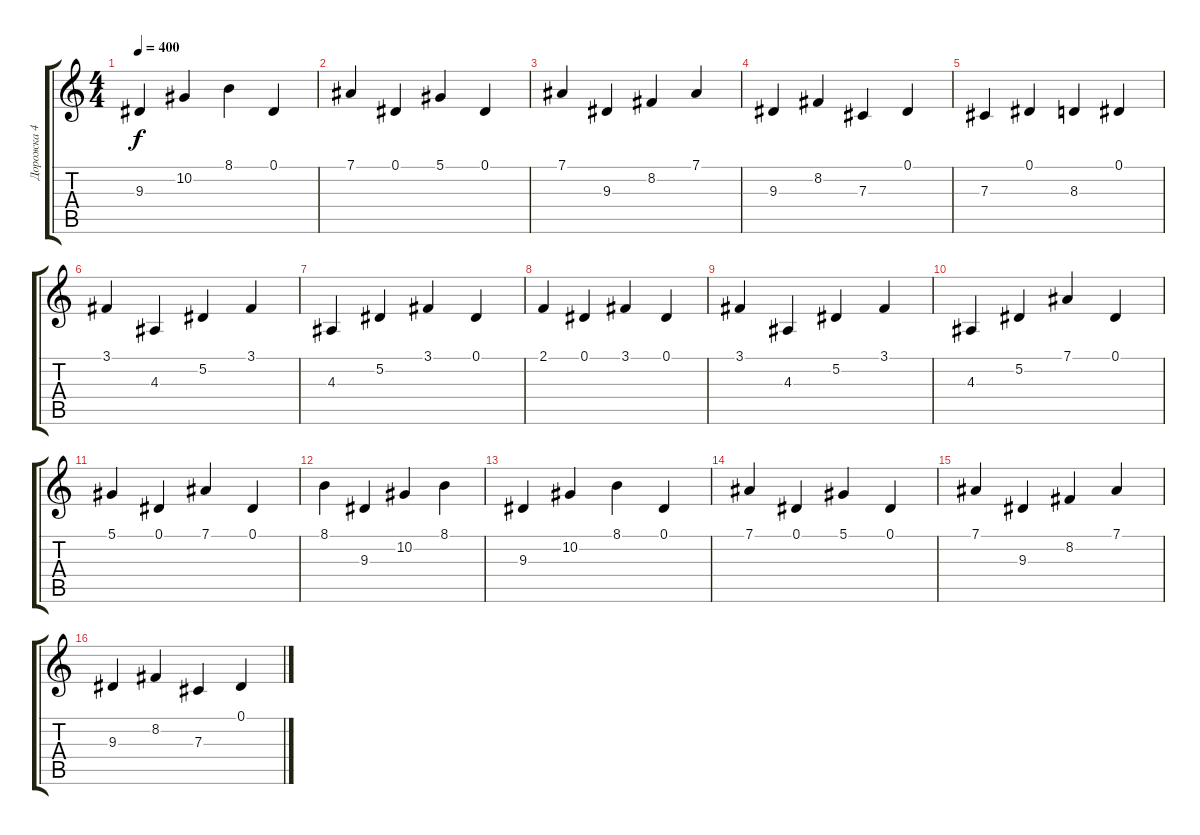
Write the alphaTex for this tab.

\track ("Дорожка 4" "Дорожка 4") {instrument lead1square}
\staff {score tabs}
\tuning (Eb4 Bb3 Gb3 Db3 Ab2 Eb2) {hide}
\ts (4 4)
\tempo 400
\clef g2
\ks c
9.3.4{dy f} 10.2.4 8.1.4 0.1.4 |
7.1.4 0.1.4 5.1.4 0.1.4 |
7.1.4 9.3.4 8.2.4 7.1.4 |
9.3.4 8.2.4 7.3.4 0.1.4 |
7.3.4 0.1.4 8.3.4 0.1.4 |
3.1.4 4.3.4 5.2.4 3.1.4 |
4.3.4 5.2.4 3.1.4 0.1.4 |
2.1.4 0.1.4 3.1.4 0.1.4 |
3.1.4 4.3.4 5.2.4 3.1.4 |
4.3.4 5.2.4 7.1.4 0.1.4 |
5.1.4 0.1.4 7.1.4 0.1.4 |
8.1.4 9.3.4 10.2.4 8.1.4 |
9.3.4 10.2.4 8.1.4 0.1.4 |
7.1.4 0.1.4 5.1.4 0.1.4 |
7.1.4 9.3.4 8.2.4 7.1.4 |
9.3.4 8.2.4 7.3.4 0.1.4
